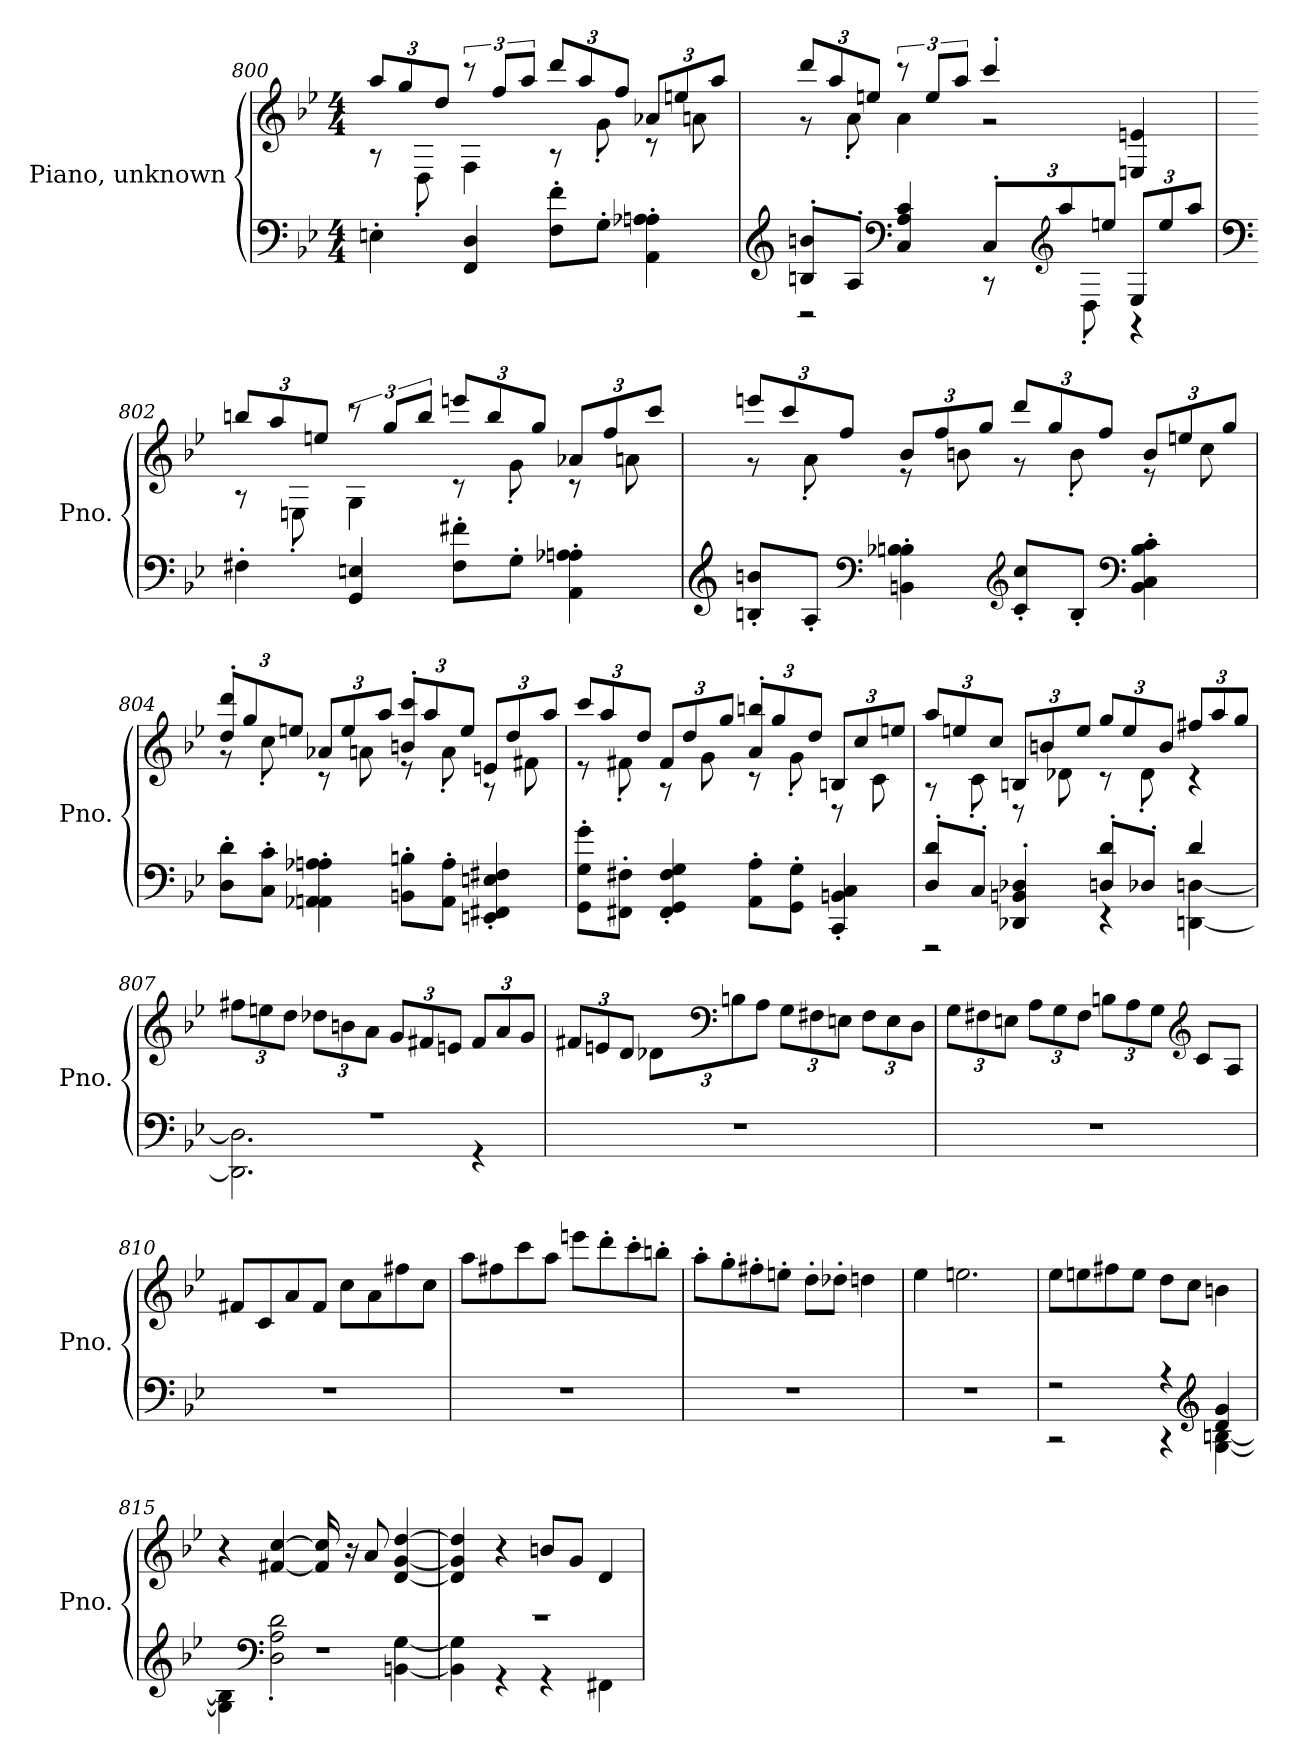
**kern	**kern
*part1	*part1
*staff2	*staff1
*I"Piano, unknown	*
*I'Pno.	*
*clefF4	*clefG2
*k[b-e-]	*k[b-e-]
*M4/4	*M4/4
*	*Xbrackettup
=800	=800
*	*^
4En'\	12aa/L	8r
.	12gg/	.
.	.	8D'\
.	12dd/J	.
*	*brackettup	*
4FF/ 4D/	12r	4F\
.	12ff/L	.
.	12aa/J	.
*	*Xbrackettup	*
8F\' 8f\'L	12ddd/L	8r
.	12aa/	.
8G'\J	.	8g'\
.	12ff/J	.
4AA\' 4A-X\' 4An\'	12a-X/L	8r
.	12een/	.
.	.	8an\
.	12aa/J	.
!!LO:LB:g=z	!!
=801	=801	=801
*clefG2	*	*
*^	*	*
8Bn/' 8bn/'L	2r	12ddd/L	8r
.	.	12aa/	.
8A'/J	.	.	8a'\
.	.	12een/J	.
*clefF4	*	*	*
*	*	*brackettup	*
4C/ 4A/ 4c/	.	12r	4a\
.	.	12ee/L	.
.	.	12aa/J	.
*Xbrackettup	*	*	*
12C'/L	8r	4ccc'/	2r
*clefG2	*	*	*
12aa/	.	.	.
.	8D'\	.	.
12een/J	.	.	.
12E-/L	4r	4En/ 4en/	.
12ee/	.	.	.
12aa/J	.	.	.
*v	*v	*	*
=802	=802	=802
*clefF4	*	*
*	*Xbrackettup	*
4F#X'\	12bbn/L	8r
.	12aa/	.
.	.	8En'\
.	12een/J	.
*	*brackettup	*
4GG/ 4En/	12r	4G\
.	12gg/L	.
.	12bb/J	.
*	*Xbrackettup	*
8F#\' 8f#X\'L	12eeen/L	8r
.	12bb/	.
8G'\J	.	8g'\
.	12gg/J	.
4AA\' 4A-X\' 4An\'	12a-X/L	8r
.	12ff/	.
.	.	8an\
.	12ccc/J	.
!!LO:LB:g=z	!!
=803	=803	=803
*clefG2	*	*
8Bn/' 8bn/'L	12eeen/L	8r
.	12ccc/	.
8A'/J	.	8a'\
.	12ff/J	.
*clefF4	*	*
4BBn\' 4B-X\' 4Bn\'	12b-/L	8r
.	12ff/	.
.	.	8bn\
.	12gg/J	.
*clefG2	*	*
8c/' 8cc/'L	12ddd/L	8r
.	12gg/	.
8B'/J	.	8b'\
.	12ff/J	.
*clefF4	*	*
4BB\' 4C\' 4B\' 4c\'	12b/L	8r
.	12een/	.
.	.	8cc\
.	12gg/J	.
=804	=804	=804
8D\' 8d\'L	12dd/' 12ddd/'L	8r
.	12gg/	.
8C\' 8c\'J	.	8cc'\
.	12een/J	.
4AA-X\' 4AAn\' 4A-X\' 4An\'	12a-X/L	8r
.	12ee/	.
.	.	8an\
.	12aa/J	.
8BBn\' 8Bn\'L	12bn/' 12ccc/'L	8r
.	12aa/	.
8AA\' 8A\'J	.	8a'\
.	12ee/J	.
4EEn/' 4FF#X/' 4En/' 4F#X/'	12en/L	8r
.	12dd/	.
.	.	8f#X\
.	12aa/J	.
!!LO:LB:g=z	!!
=805	=805	=805
8GG\' 8G\' 8g\'L	12ccc/L	8r
.	12aa/	.
8FF#X\' 8F#X\'J	.	8f#X'\
.	12dd/J	.
4FF#/' 4GG/' 4F#/' 4G/'	12f#/L	8r
.	12dd/	.
.	.	8g\
.	12gg/J	.
8AA\' 8A\'L	12a/' 12bbn/'L	8r
.	12gg/	.
8GG\' 8G\'J	.	8g'\
.	12dd/J	.
4CC/' 4BBn/' 4C/'	12Bn/L	8r
.	12cc/	.
.	.	8c\
.	12een/J	.
=806	=806	=806
*^	*	*
8D/' 8d/'L	2r	12aa/L	8r
.	.	12een/	.
8C'/J	.	.	8c'\
.	.	12cc/J	.
4DD-X/' 4BBn/' 4D-X/'	.	12Bn/L	8r
.	.	12bn/	.
.	.	.	8d-X\
.	.	12ee/J	.
8Dn/' 8d/'L	4r	12gg/L	8r
.	.	12ee/	.
8D-X'/J	.	.	8d-'\
.	.	12b/J	.
4d/	[4DDn\ [4Dn\	12ff#X/L	4r
.	.	12aa/	.
.	.	12gg/J	.
*	*	*v	*v
!!LO:LB:g=z
=807	=807	=807
1r	2.DD\] 2.D\]	12ff#X\L
.	.	12een\
.	.	12dd\J
.	.	12dd-X\L
.	.	12bn\
.	.	12a\J
.	.	12g/L
.	.	12f#X/
.	.	12en/J
.	4r	12f#/L
.	.	12a/
.	.	12g/J
*v	*v	*
=808	=808
1r	12f#X/L
.	12en/
.	12d/J
.	12d-X\L
*	*clefF4
.	12Bn\
.	12A\J
.	12G\L
.	12F#X\
.	12En\J
.	12F#\L
.	12E\
.	12D\J
!!LO:LB:g=z
=809	=809
1r	12G\L
.	12F#X\
.	12En\J
.	12A\L
.	12G\
.	12F#\J
.	12Bn\L
.	12A\
.	12G\J
*	*clefG2
.	8c/L
.	8A/J
=810	=810
1r	8f#X/L
.	8c/
.	8a/
.	8f#/J
.	8cc\L
.	8a\
.	8ff#X\
.	8cc\J
=811	=811
1r	8aa\L
.	8ff#X\
.	8ccc\
.	8aa\J
.	8eeen\L
.	8ddd'\
.	8ccc'\
.	8bbn'\J
!!LO:PB:g=z
=812	=812
1r	8aa'\L
.	8gg'\
.	8ff#X'\
.	8een'\J
.	8dd'\L
.	8dd-X'\J
.	4ddn\
=813	=813
1r	4ee-\
.	2.een\
=814	=814
*^	*
2r	2r	8ee-\L
.	.	8een\
.	.	8ff#X\
.	.	8ee\J
4r	4r	8dd\L
.	.	8cc\J
*clefG2	*	*
4d/ 4g/	[4G\ [4Bn\	4bn\
=815	=815	=815
1r	4G\] 4B\]	4r
*clefF4	*	*
.	2D\' 2A\' 2d\'	[4f#X/ [4cc/
.	.	16f#/] 16cc/]
.	.	16r
.	.	8a/
.	[4BBn\ [4G\	[4d/ [4g/ [4dd/
=816	=816	=816
1r	4BB\] 4G\]	4d/] 4g/] 4dd/]
.	4r	4r
.	4r	8bn/L
.	.	8g/J
.	4FF#X\	4d/
*v	*v	*
=	=
*-	*-
